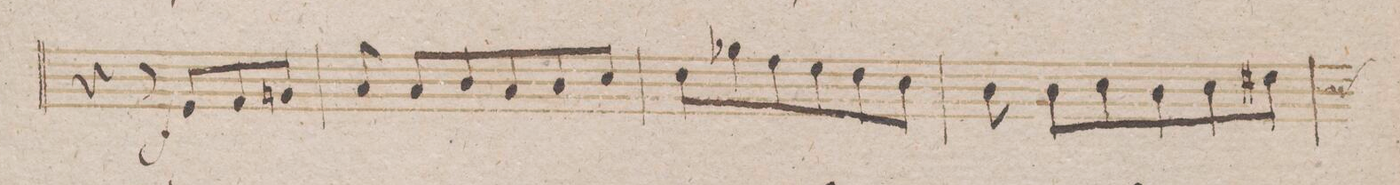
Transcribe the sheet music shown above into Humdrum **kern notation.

**kern	**dynam
*I"Fagotto 2do	*
*clefF4	*
*k[b-]	*
*met(c|)	*
*M3/4	*
4r	.
8GG/L	f
8AA/	.
8BBn/J	.
8r	.
=192	=192
8C/	.
8C/L	.
8D/	.
8C/	.
8D/	.
8E/J	.
=193	=193
8F\L	.
8B-X\	.
8A\	.
8G\	.
8F\	.
8E\J	.
=194	=194
8D\	.
8D\L	.
8E\	.
8D\	.
8E\	.
8F#X\J	.
*custos:D	*
=195	=195
*-	*-
